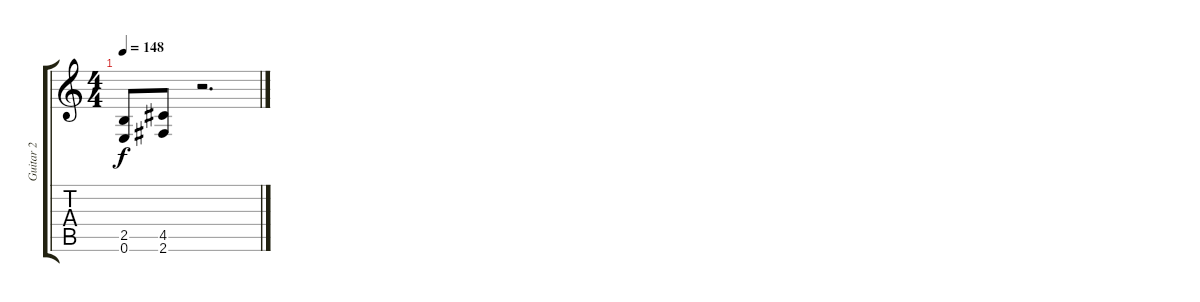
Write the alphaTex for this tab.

\track ("Guitar 2" "Guitar 2") {instrument distortionguitar}
\staff {score tabs}
\tuning (E4 B3 G3 D3 A2 E2) {hide}
\ts (4 4)
\tempo 148
\clef g2
\ks c
(2.5 0.6).8{dy f} (4.5 2.6).8 r.2{d}
